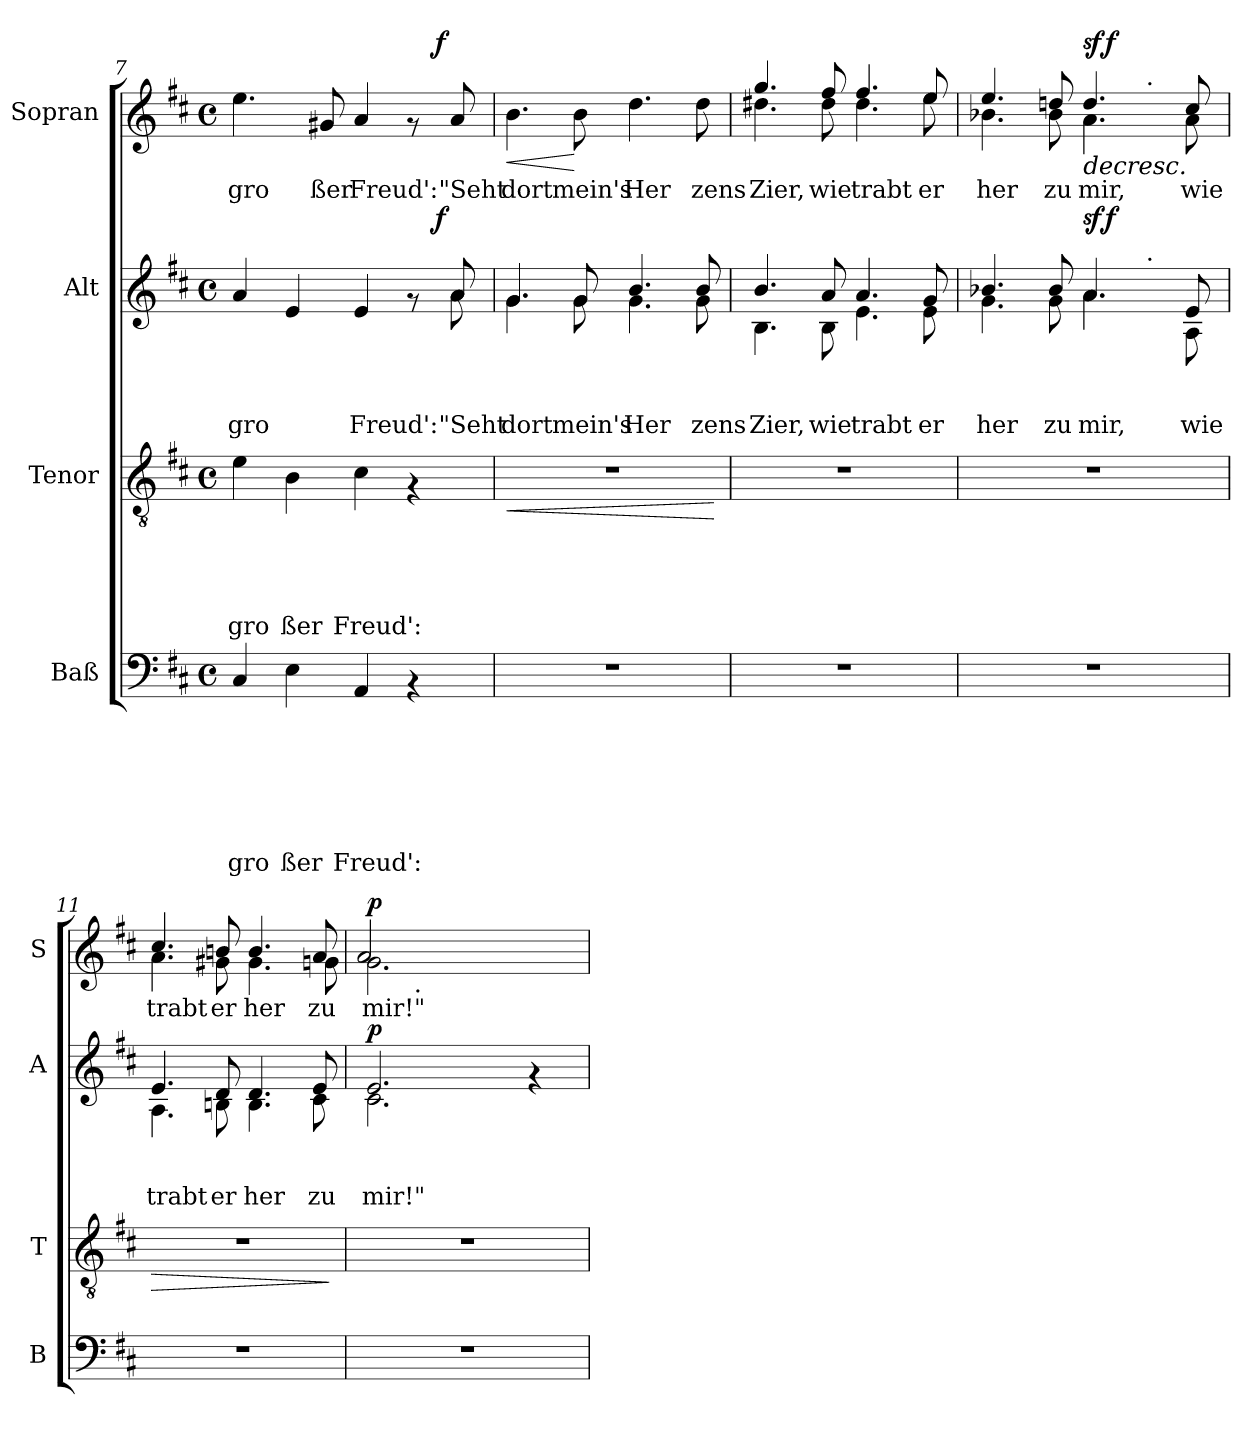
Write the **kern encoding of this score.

**kern	**text	**text	**text	**text	**text	**text	**text	**kern	**text	**text	**text	**text	**text	**dynam	**kern	**text	**text	**text	**dynam	**kern	**text	**dynam
*part4	*part4	*part4	*part4	*part4	*part4	*part4	*part4	*part3	*part3	*part3	*part3	*part3	*part3	*part3	*part2	*part2	*part2	*part2	*part2	*part1	*part1	*part1
*staff4	*staff4	*staff4	*staff4	*staff4	*staff4	*staff4	*staff4	*staff3	*staff3	*staff3	*staff3	*staff3	*staff3	*staff3	*staff2	*staff2	*staff2	*staff2	*staff2	*staff1	*staff1	*staff1
*I"Baß	*	*	*	*	*	*	*	*I"Tenor	*	*	*	*	*	*	*I"Alt	*	*	*	*	*I"Sopran	*	*
*I'B	*	*	*	*	*	*	*	*I'T	*	*	*	*	*	*	*I'A	*	*	*	*	*I'S	*	*
*clefF4	*	*	*	*	*	*	*	*clefGv2	*	*	*	*	*	*	*clefG2	*	*	*	*	*clefG2	*	*
*k[f#c#]	*	*	*	*	*	*	*	*k[f#c#]	*	*	*	*	*	*	*k[f#c#]	*	*	*	*	*k[f#c#]	*	*
*D:	*	*	*	*	*	*	*	*D:	*	*	*	*	*	*	*D:	*	*	*	*	*D:	*	*
*M4/4	*	*	*	*	*	*	*	*M4/4	*	*	*	*	*	*	*M4/4	*	*	*	*	*M4/4	*	*
*met(c)	*	*	*	*	*	*	*	*met(c)	*	*	*	*	*	*	*met(c)	*	*	*	*	*met(c)	*	*
=7	=7	=7	=7	=7	=7	=7	=7	=7	=7	=7	=7	=7	=7	=7	=7	=7	=7	=7	=7	=7	=7	=7
!	!	!	!	!	!	!	!LO:LY:a:rj	!	!	!	!	!	!LO:LY:b:rj	!	!	!	!	!LO:LY:a:rj	!	!	!LO:LY:b:rj	!
*	*	*	*	*	*	*	*	*	*	*	*	*	*	*	*^	*	*	*	*	*^	*	*
*	*	*	*	*	*	*	*	*	*	*	*	*	*	*	*	*^	*	*	*	*	*	*	*	*
4C#/	.	.	.	.	.	.	gro	4e\	.	.	.	.	gro	.	4a/	2..ryy	2ryy	.	.	gro	.	4.ee\	2ryy	gro	.
!	!	!	!	!	!	!	!LO:LY:a:rj	!	!	!	!	!	!LO:LY:b:rj	!	!	!	!	!	!	!	!	!	!	!	!
4E\	.	.	.	.	.	.	ßer	4B\	.	.	.	.	ßer	.	4e/	.	.	.	.	.	.	.	.	.	.
!	!	!	!	!	!	!	!	!	!	!	!	!	!	!	!	!	!	!	!	!	!	!	!	!LO:LY:b:rj	!
.	.	.	.	.	.	.	.	.	.	.	.	.	.	.	.	.	.	.	.	.	.	8g#X/	.	ßer	.
!	!	!	!	!	!	!	!LO:LY:a:rj	!	!	!	!	!	!LO:LY:b:rj	!	!	!	!	!	!	!LO:LY:a:rj	!	!	!	!LO:LY:b:rj	!
4AA/	.	.	.	.	.	.	Freud':	4c#\	.	.	.	.	Freud':	.	4e/	.	4ryy	.	.	Freud':	.	4a/	4ryy	Freud':	.
4rAA	.	.	.	.	.	.	.	4rF	.	.	.	.	.	.	8rf	.	16.ryy	.	.	.	.	8rf	16.ryy	.	.
!	!	!	!	!	!	!	!	!	!	!	!	!	!	!	!	!	!	!	!	!	!LO:DY:a	!	!	!	!LO:DY:a
.	.	.	.	.	.	.	.	.	.	.	.	.	.	.	.	.	8ryy	.	.	.	f	.	8ryy	.	f
!	!	!	!	!	!	!	!	!	!	!	!	!	!	!	!	!	!	!	!	!LO:LY:a:rj	!	!	!	!LO:LY:b:rj	!
.	.	.	.	.	.	.	.	.	.	.	.	.	.	.	8a/	8a\	.	.	.	"Seht	.	8a/	.	"Seht	.
.	.	.	.	.	.	.	.	.	.	.	.	.	.	.	.	.	32ryy	.	.	.	.	.	32ryy	.	.
=8	=8	=8	=8	=8	=8	=8	=8	=8	=8	=8	=8	=8	=8	=8	=8	=8	=8	=8	=8	=8	=8	=8	=8	=8	=8
!	!	!	!	!	!	!	!	!	!	!	!	!	!	!LO:HP:b	!	!	!	!	!	!LO:LY:a:rj	!	!	!	!LO:LY:b:rj	!LO:HP:b
*	*	*	*	*	*	*	*	*	*	*	*	*	*	*	*	*v	*v	*	*	*	*	*	*	*	*
*	*	*	*	*	*	*	*	*	*	*	*	*	*	*	*	*	*	*	*	*	*v	*v	*	*
1r	.	.	.	.	.	.	.	1r	.	.	.	.	.	<	4.g/	4.g\	.	.	dort	.	4.b\	dort	<
!	!	!	!	!	!	!	!	!	!	!	!	!	!	!	!	!	!	!	!LO:LY:a:rj	!	!	!LO:LY:b:rj	!
.	.	.	.	.	.	.	.	.	.	.	.	.	.	.	8g/	8g\	.	.	mein's	.	8b\	mein's	[
!	!	!	!	!	!	!	!	!	!	!	!	!	!	!	!	!	!	!	!LO:LY:a:rj	!	!	!LO:LY:b:rj	!
.	.	.	.	.	.	.	.	.	.	.	.	.	.	.	4.b/	4.g\	.	.	Her	.	4.dd\	Her	.
!	!	!	!	!	!	!	!	!	!	!	!	!	!	!	!	!	!	!	!LO:LY:a:rj	!	!	!LO:LY:b:rj	!
.	.	.	.	.	.	.	.	.	.	.	.	.	.	.	8b/	8g\	.	.	zens	.	8dd\	zens	.
*	*	*	*	*	*	*	*	*	*	*	*	*	*	*	*v	*v	*	*	*	*	*	*	*
.	.	.	.	.	.	.	.	.	.	.	.	.	.	[	.	.	.	.	.	.	.	.
!!LO:PB:g=z
=9	=9	=9	=9	=9	=9	=9	=9	=9	=9	=9	=9	=9	=9	=9	=9	=9	=9	=9	=9	=9	=9	=9
*	*	*	*	*	*	*	*	*	*	*	*	*	*	*	*^	*	*	*	*	*	*	*
!	!	!	!	!	!	!	!	!	!	!	!	!	!	!	!	!	!	!	!LO:LY:a:rj	!	!	!LO:LY:b:rj	!
*	*	*	*	*	*	*	*	*	*	*	*	*	*	*	*	*	*	*	*	*	*^	*	*
1r	.	.	.	.	.	.	.	1r	.	.	.	.	.	.	4.b/	4.B\	.	.	Zier,	.	4.gg/	4.dd#X\	Zier,	.
!	!	!	!	!	!	!	!	!	!	!	!	!	!	!	!	!	!	!	!LO:LY:a:rj	!	!	!	!LO:LY:b:rj	!
.	.	.	.	.	.	.	.	.	.	.	.	.	.	.	8a/	8B\	.	.	wie	.	8dd#\	8ff#/	wie	.
!	!	!	!	!	!	!	!	!	!	!	!	!	!	!	!	!	!	!	!LO:LY:a:rj	!	!	!	!LO:LY:b:rj	!
.	.	.	.	.	.	.	.	.	.	.	.	.	.	.	4.a/	4.e\	.	.	trabt	.	4.ff#/	4.dd#\	trabt	.
!	!	!	!	!	!	!	!	!	!	!	!	!	!	!	!	!	!	!	!LO:LY:a:rj	!	!	!	!LO:LY:b:rj	!
.	.	.	.	.	.	.	.	.	.	.	.	.	.	.	8g/	8e\	.	.	er	.	8ee/	8ee\	er	.
=10	=10	=10	=10	=10	=10	=10	=10	=10	=10	=10	=10	=10	=10	=10	=10	=10	=10	=10	=10	=10	=10	=10	=10	=10
!	!	!	!	!	!	!	!	!	!	!	!	!	!	!	!	!	!	!	!LO:LY:a:rj	!	!	!	!LO:LY:b:rj	!
*	*	*	*	*	*	*	*	*	*	*	*	*	*	*	*^	*^	*	*	*	*	*^	*^	*	*
1r	.	.	.	.	.	.	.	1r	.	.	.	.	.	.	4.b-X/	4.g\	2ryy	2ryy	.	.	her	.	4.ee/	4.b-X\	2ryy	2ryy	her	.
!	!	!	!	!	!	!	!	!	!	!	!	!	!	!	!	!	!	!	!	!	!LO:LY:a:rj	!	!	!	!	!	!LO:LY:b:rj	!
.	.	.	.	.	.	.	.	.	.	.	.	.	.	.	8g\	8b-/	.	.	.	.	zu	.	8ddn/	8b-\	.	.	zu	.
!	!	!	!	!	!	!	!	!	!	!	!	!	!	!	!	!	!	!	!	!	!LO:LY:a:rj	!LO:DY:a	!	!	!	!	!LO:LY:b:rj	!LO:HP:b
!	!	!	!	!	!	!	!	!	!	!	!	!	!	!	!	!	!	!	!	!	!	!	!	!	!	!	!	!LO:DY:n=1:a
.	.	.	.	.	.	.	.	.	.	.	.	.	.	.	4.a/	4.a\	16ryy	8..ryy	.	.	mir,	sf	4.dd/	4.a\	16ryy	8..ryy	mir,	> sf
!	!	!	!	!	!	!	!	!	!	!	!	!	!	!	!	!	!	!	!	!	!	!LO:DY:a	!	!	!	!	!	!LO:DY:n=2:a
.	.	.	.	.	.	.	.	.	.	.	.	.	.	.	.	.	4..ryy	.	.	.	.	f	.	.	4..ryy	.	.	f
!	!	!	!	!	!	!	!	!	!	!	!	!	!	!	!	!	!	!	!	!	!	!	!	!	!	!LO:TX:a:t=.	!	!
!	!	!	!	!	!	!	!	!	!	!	!	!	!	!	!	!	!	!LO:TX:a:t=.	!	!	!	!	!	!	!	!	!	!
.	.	.	.	.	.	.	.	.	.	.	.	.	.	.	.	.	.	4ryy	.	.	.	.	.	.	.	4ryy	.	.
!	!	!	!	!	!	!	!	!	!	!	!	!	!	!	!	!	!	!	!	!	!LO:LY:a:rj	!	!	!	!	!	!LO:LY:b:rj	!
.	.	.	.	.	.	.	.	.	.	.	.	.	.	.	8e/	8A\	.	.	.	.	wie	.	8cc#/	8a\	.	.	wie	.
.	.	.	.	.	.	.	.	.	.	.	.	.	.	.	.	.	.	32ryy	.	.	.	.	.	.	.	32ryy	.	.
=11	=11	=11	=11	=11	=11	=11	=11	=11	=11	=11	=11	=11	=11	=11	=11	=11	=11	=11	=11	=11	=11	=11	=11	=11	=11	=11	=11	=11
!	!	!	!	!	!	!	!	!	!	!	!	!	!	!LO:HP:b	!	!	!	!	!	!	!LO:LY:a:rj	!	!	!	!	!	!LO:LY:b:rj	!
*	*	*	*	*	*	*	*	*	*	*	*	*	*	*	*	*v	*v	*v	*	*	*	*	*	*	*	*	*	*
*	*	*	*	*	*	*	*	*	*	*	*	*	*	*	*	*	*	*	*	*	*	*v	*v	*v	*	*
1r	.	.	.	.	.	.	.	1r	.	.	.	.	.	>	4.e/	4.A\	.	.	trabt	.	4.cc#/	4.a\	trabt	.
!	!	!	!	!	!	!	!	!	!	!	!	!	!	!	!	!	!	!	!LO:LY:a:rj	!	!	!	!LO:LY:b:rj	!
.	.	.	.	.	.	.	.	.	.	.	.	.	.	.	8d/	8Bn\	.	.	er	.	8bn/	8g#X\	er	.
!	!	!	!	!	!	!	!	!	!	!	!	!	!	!	!	!	!	!	!LO:LY:a:rj	!	!	!	!LO:LY:b:rj	!
.	.	.	.	.	.	.	.	.	.	.	.	.	.	.	4.d/	4.B\	.	.	her	.	4.b/	4.g#\	her	.
!	!	!	!	!	!	!	!	!	!	!	!	!	!	!	!	!	!	!	!LO:LY:a:rj	!	!	!	!LO:LY:b:rj	!
.	.	.	.	.	.	.	.	.	.	.	.	.	.	.	8e/	8c#\	.	.	zu	.	8a/	8gn\	zu	.
*	*	*	*	*	*	*	*	*	*	*	*	*	*	*	*v	*v	*	*	*	*	*	*	*	*
*	*	*	*	*	*	*	*	*	*	*	*	*	*	*	*	*	*	*	*	*v	*v	*	*
.	.	.	.	.	.	.	.	.	.	.	.	.	.	]	.	.	.	.	.	.	.	]
=12	=12	=12	=12	=12	=12	=12	=12	=12	=12	=12	=12	=12	=12	=12	=12	=12	=12	=12	=12	=12	=12	=12
*	*	*	*	*	*	*	*	*	*	*	*	*	*	*	*^	*	*	*	*	*	*	*
!	!	!	!	!	!	!	!	!	!	!	!	!	!	!	!	!	!	!	!LO:LY:a:rj	!LO:DY:a	!	!LO:LY:b:rj	!LO:DY:a
*	*	*	*	*	*	*	*	*	*	*	*	*	*	*	*	*	*	*	*	*	*^	*	*
*	*	*	*	*	*	*	*	*	*	*	*	*	*	*	*	*	*	*	*	*	*	*^	*	*
1r	.	.	.	.	.	.	.	1r	.	.	.	.	.	.	2.e/	2.c#\	.	.	mir!"	p	2.g\	2a/	8..ryy	mir!"	p
!	!	!	!	!	!	!	!	!	!	!	!	!	!	!	!	!	!	!	!	!	!	!	!LO:TX:b:t=.	!	!
.	.	.	.	.	.	.	.	.	.	.	.	.	.	.	.	.	.	.	.	.	.	.	2ryy	.	.
.	.	.	.	.	.	.	.	.	.	.	.	.	.	.	.	.	.	.	.	.	.	4ryy	.	.	.
.	.	.	.	.	.	.	.	.	.	.	.	.	.	.	.	.	.	.	.	.	.	.	4ryy	.	.
.	.	.	.	.	.	.	.	.	.	.	.	.	.	.	4rf	4ryy	.	.	.	.	4ryy	4ryy	.	.	.
.	.	.	.	.	.	.	.	.	.	.	.	.	.	.	.	.	.	.	.	.	.	.	32ryy	.	.
*	*	*	*	*	*	*	*	*	*	*	*	*	*	*	*v	*v	*	*	*	*	*	*	*	*	*
*	*	*	*	*	*	*	*	*	*	*	*	*	*	*	*	*	*	*	*	*v	*v	*v	*	*
=	=	=	=	=	=	=	=	=	=	=	=	=	=	=	=	=	=	=	=	=	=	=
*-	*-	*-	*-	*-	*-	*-	*-	*-	*-	*-	*-	*-	*-	*-	*-	*-	*-	*-	*-	*-	*-	*-
